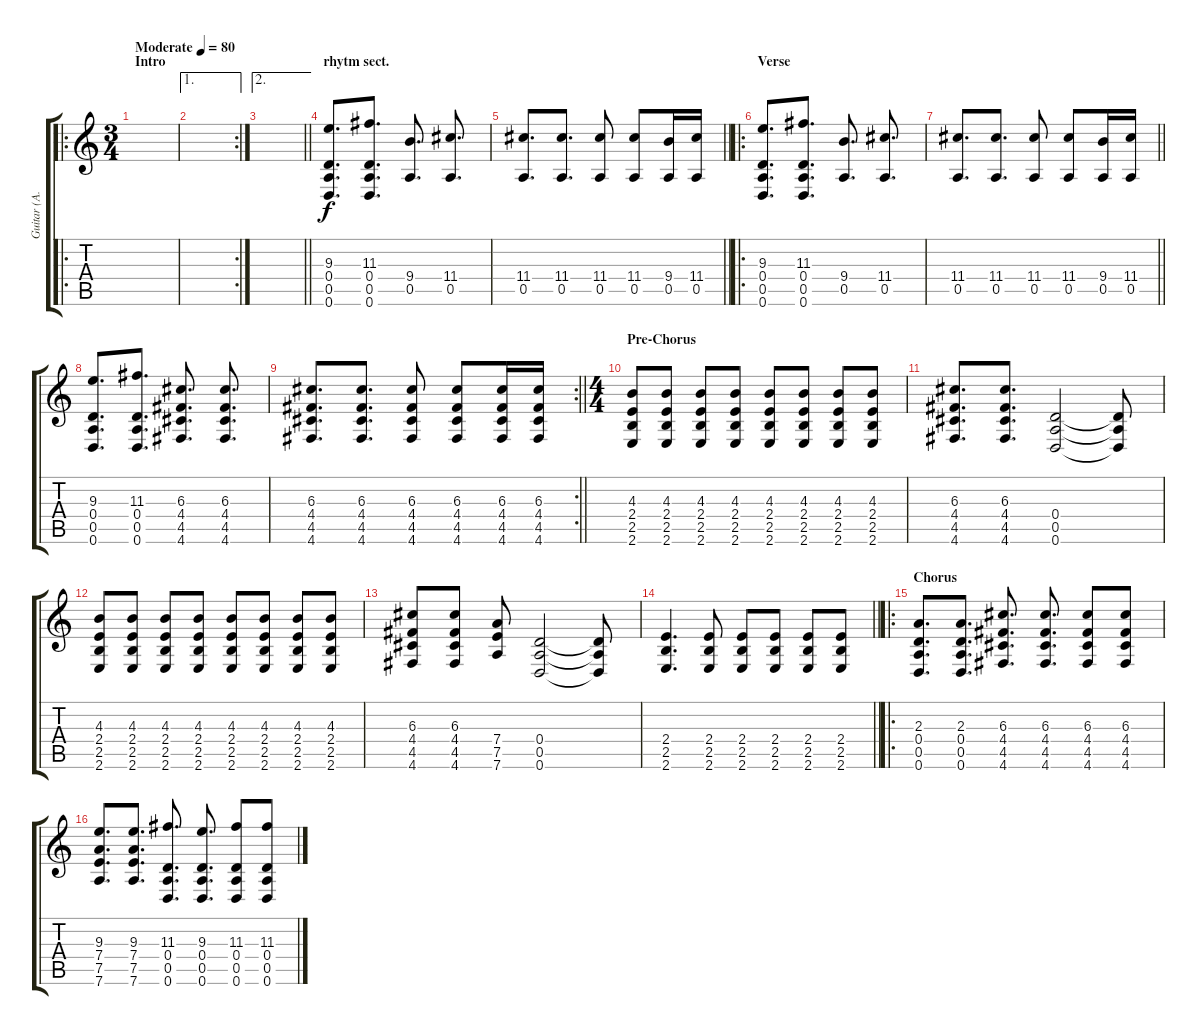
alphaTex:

\track ("Guitar (A. Gontier)" "Guitar (A.") {instrument electricguitarjazz}
\staff {score tabs}
\tuning (E4 B3 G3 D3 A2 D2) {hide}
\ro
\ts (3 4)
\section ("" "Intro")
\tempo (80 "Moderate")
\clef g2
\ks c
|
\ae 1
\rc 2
|
\ae 2
\barLineRight lightlight
|
\section ("" "rhytm sect.")
(9.3 0.4 0.5 0.6).8{d} (11.3 0.4 0.5 0.6).8{d} (9.4 0.5).8{d} (11.4 0.5).8{d} |
\barLineRight lightlight
(11.4 0.5).8{d} (11.4 0.5).8{d} (11.4 0.5).8 (11.4 0.5).8 (9.4 0.5).16 (11.4 0.5).16 |
\ro
\section ("" "Verse")
(9.3 0.4 0.5 0.6).8{d} (11.3 0.4 0.5 0.6).8{d} (9.4 0.5).8{d} (11.4 0.5).8{d} |
\barLineRight lightlight
(11.4 0.5).8{d} (11.4 0.5).8{d} (11.4 0.5).8 (11.4 0.5).8 (9.4 0.5).16 (11.4 0.5).16 |
(9.3 0.4 0.5 0.6).8{d} (11.3 0.4 0.5 0.6).8{d} (6.3 4.4 4.5 4.6).8{d} (6.3 4.4 4.5 4.6).8{d} |
\rc 2
\barLineRight lightlight
(6.3 4.4 4.5 4.6).8{d} (6.3 4.4 4.5 4.6).8{d} (6.3 4.4 4.5 4.6).8 (6.3 4.4 4.5 4.6).8 (6.3 4.4 4.5 4.6).16 (6.3 4.4 4.5 4.6).16 |
\ts (4 4)
\section ("" "Pre-Chorus")
(4.3 2.4 2.5 2.6).8 (4.3 2.4 2.5 2.6).8 (4.3 2.4 2.5 2.6).8 (4.3 2.4 2.5 2.6).8 (4.3 2.4 2.5 2.6).8 (4.3 2.4 2.5 2.6).8 (4.3 2.4 2.5 2.6).8 (4.3 2.4 2.5 2.6).8 |
(6.3 4.4 4.5 4.6).8{d} (6.3 4.4 4.5 4.6).8{d} (0.4 0.5 0.6).2 (0.4{t} 0.5{t} 0.6{t}).8 |
(4.3 2.4 2.5 2.6).8 (4.3 2.4 2.5 2.6).8 (4.3 2.4 2.5 2.6).8 (4.3 2.4 2.5 2.6).8 (4.3 2.4 2.5 2.6).8 (4.3 2.4 2.5 2.6).8 (4.3 2.4 2.5 2.6).8 (4.3 2.4 2.5 2.6).8 |
(6.3 4.4 4.5 4.6).8 (6.3 4.4 4.5 4.6).8 (7.4 7.5 7.6).8 (0.4 0.5 0.6).2 (0.4{t} 0.5{t} 0.6{t}).8 |
\barLineRight lightlight
(2.4 2.5 2.6).4{d} (2.4 2.5 2.6).8 (2.4 2.5 2.6).8 (2.4 2.5 2.6).8 (2.4 2.5 2.6).8 (2.4 2.5 2.6).8 |
\ro
\section ("" "Chorus")
(2.3 0.4 0.5 0.6).8{d} (2.3 0.4 0.5 0.6).8{d} (6.3 4.4 4.5 4.6).8{d} (6.3 4.4 4.5 4.6).8{d} (6.3 4.4 4.5 4.6).8 (6.3 4.4 4.5 4.6).8 |
(9.3 7.4 7.5 7.6).8{d} (9.3 7.4 7.5 7.6).8{d} (11.3 0.4 0.5 0.6).8{d} (9.3 0.4 0.5 0.6).8{d} (11.3 0.4 0.5 0.6).8 (11.3 0.4 0.5 0.6).8
